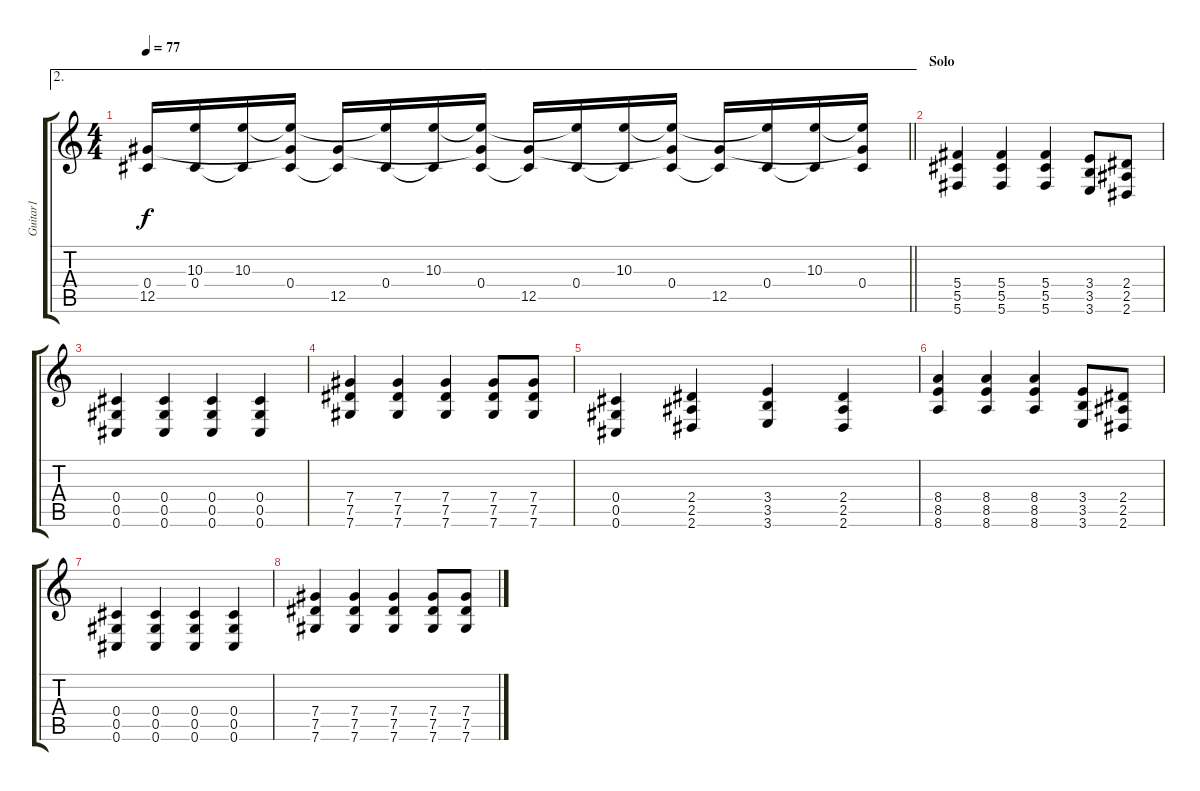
\track ("Guitar1" "Guitar1") {instrument acousticguitarnylon}
\staff {score tabs}
\tuning (Eb4 Bb3 Gb3 Db3 Ab2 Db2) {hide}
\ae 2
\ts (4 4)
\tempo 77
\clef g2
\barLineRight lightlight
\ks c
(0.4{t} 12.5).16{dy f} (10.3{t} 0.4).16 (10.3 0.4{t}).16 (10.3{t} 0.4 12.5{t}).16 (0.4{t} 12.5).16 (10.3{t} 0.4).16 (10.3 0.4{t}).16 (10.3{t} 0.4 12.5{t}).16 (0.4{t} 12.5).16 (10.3{t} 0.4).16 (10.3 0.4{t}).16 (10.3{t} 0.4 12.5{t}).16 (0.4{t} 12.5).16 (10.3{t} 0.4).16 (10.3 0.4{t}).16 (10.3{t} 0.4 12.5{t}).16 |
\section ("" "Solo")
(5.4 5.5 5.6).4{instrument distortionguitar} (5.4 5.5 5.6).4 (5.4 5.5 5.6).4 (3.4 3.5 3.6).8 (2.4 2.5 2.6).8 |
(0.4 0.5 0.6).4 (0.4 0.5 0.6).4 (0.4 0.5 0.6).4 (0.4 0.5 0.6).4 |
(7.4 7.5 7.6).4 (7.4 7.5 7.6).4 (7.4 7.5 7.6).4 (7.4 7.5 7.6).8 (7.4 7.5 7.6).8 |
(0.4 0.5 0.6).4 (2.4 2.5 2.6).4 (3.4 3.5 3.6).4 (2.4 2.5 2.6).4 |
(8.4 8.5 8.6).4 (8.4 8.5 8.6).4 (8.4 8.5 8.6).4 (3.4 3.5 3.6).8 (2.4 2.5 2.6).8 |
(0.4 0.5 0.6).4 (0.4 0.5 0.6).4 (0.4 0.5 0.6).4 (0.4 0.5 0.6).4 |
(7.4 7.5 7.6).4 (7.4 7.5 7.6).4 (7.4 7.5 7.6).4 (7.4 7.5 7.6).8 (7.4 7.5 7.6).8
